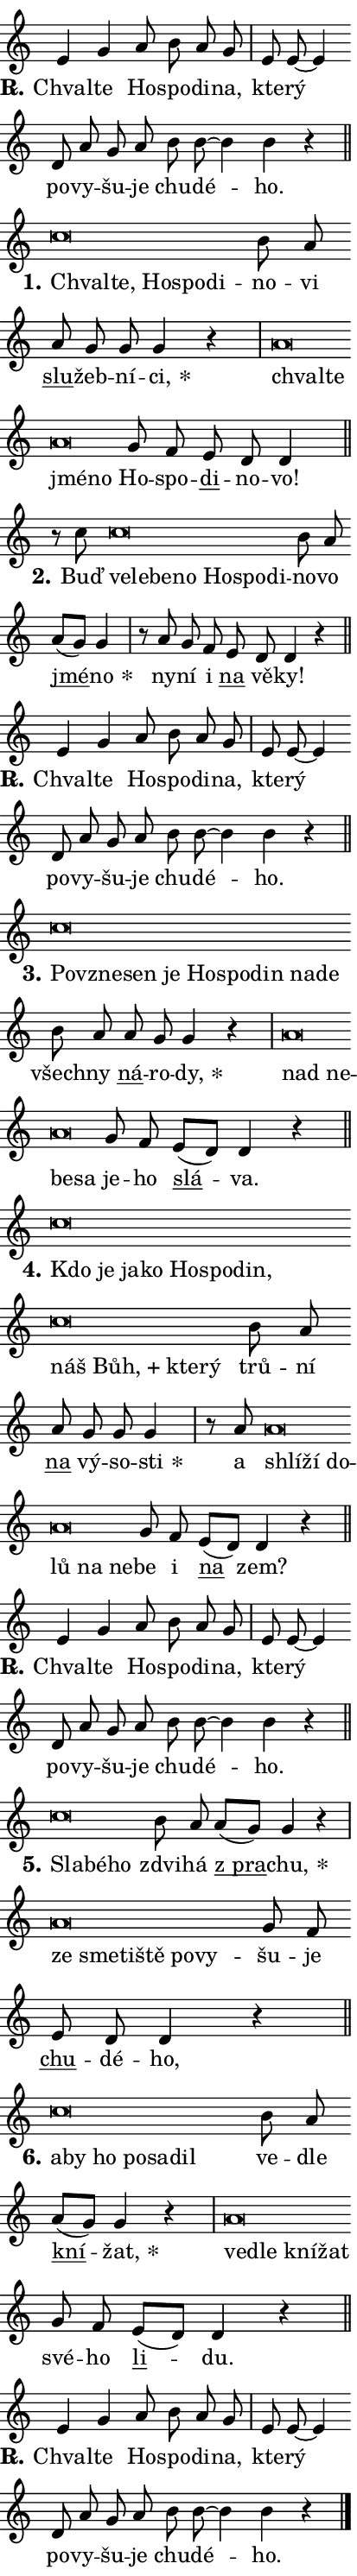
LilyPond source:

\version "2.24.0"
\header { tagline = "" }
\paper {
  indent = 0\cm
  top-margin = 0\cm
  right-margin = 0.13\cm % to fit lyric hyphens
  bottom-margin = 0\cm
  left-margin = 0\cm
  paper-width = 7\cm
  page-breaking = #ly:one-page-breaking
  system-system-spacing.basic-distance = #11
  score-system-spacing.basic-distance = #11
  ragged-last = ##f
}


%% Author: Thomas Morley
%% https://lists.gnu.org/archive/html/lilypond-user/2020-05/msg00002.html
#(define (line-position grob)
"Returns position of @var[grob} in current system:
   @code{'start}, if at first time-step
   @code{'end}, if at last time-step
   @code{'middle} otherwise
"
  (let* ((col (ly:item-get-column grob))
         (ln (ly:grob-object col 'left-neighbor))
         (rn (ly:grob-object col 'right-neighbor))
         (col-to-check-left (if (ly:grob? ln) ln col))
         (col-to-check-right (if (ly:grob? rn) rn col))
         (break-dir-left
           (and
             (ly:grob-property col-to-check-left 'non-musical #f)
             (ly:item-break-dir col-to-check-left)))
         (break-dir-right
           (and
             (ly:grob-property col-to-check-right 'non-musical #f)
             (ly:item-break-dir col-to-check-right))))
        (cond ((eqv? 1 break-dir-left) 'start)
              ((eqv? -1 break-dir-right) 'end)
              (else 'middle))))

#(define (tranparent-at-line-position vctor)
  (lambda (grob)
  "Relying on @code{line-position} select the relevant enry from @var{vctor}.
Used to determine transparency,"
    (case (line-position grob)
      ((end) (not (vector-ref vctor 0)))
      ((middle) (not (vector-ref vctor 1)))
      ((start) (not (vector-ref vctor 2))))))

noteHeadBreakVisibility =
#(define-music-function (break-visibility)(vector?)
"Makes @code{NoteHead}s transparent relying on @var{break-visibility}"
#{
  \override NoteHead.transparent =
    #(tranparent-at-line-position break-visibility)
#})

#(define delete-ledgers-for-transparent-note-heads
  (lambda (grob)
    "Reads whether a @code{NoteHead} is transparent.
If so this @code{NoteHead} is removed from @code{'note-heads} from
@var{grob}, which is supposed to be @code{LedgerLineSpanner}.
As a result ledgers are not printed for this @code{NoteHead}"
    (let* ((nhds-array (ly:grob-object grob 'note-heads))
           (nhds-list
             (if (ly:grob-array? nhds-array)
                 (ly:grob-array->list nhds-array)
                 '()))
           ;; Relies on the transparent-property being done before
           ;; Staff.LedgerLineSpanner.after-line-breaking is executed.
           ;; This is fragile ...
           (to-keep
             (remove
               (lambda (nhd)
                 (ly:grob-property nhd 'transparent #f))
               nhds-list)))
      ;; TODO find a better method to iterate over grob-arrays, similiar
      ;; to filter/remove etc for lists
      ;; For now rebuilt from scratch
      (set! (ly:grob-object grob 'note-heads)  '())
      (for-each
        (lambda (nhd)
          (ly:pointer-group-interface::add-grob grob 'note-heads nhd))
        to-keep))))

squashNotes = {
  \override NoteHead.X-extent = #'(-0.2 . 0.2)
  \override NoteHead.Y-extent = #'(-0.75 . 0)
  \override NoteHead.stencil =
    #(lambda (grob)
       (let ((pos (ly:grob-property grob 'staff-position)))
         (begin
           (if (< pos -7) (display "ERROR: Lower brevis then expected\n") (display ""))
           (if (<= pos -6) ly:text-interface::print ly:note-head::print))))
}
unSquashNotes = {
  \revert NoteHead.X-extent
  \revert NoteHead.Y-extent
  \revert NoteHead.stencil
}

hideNotes = \noteHeadBreakVisibility #begin-of-line-visible
unHideNotes = \noteHeadBreakVisibility #all-visible

% work-around for resetting accidentals
% https://lilypond.org/doc/v2.23/Documentation/notation/displaying-rhythms#unmetered-music
cadenzaMeasure = {
  \cadenzaOff
  \partial 1024 s1024
  \cadenzaOn
}

#(define-markup-command (accent layout props text) (markup?)
  "Underline accented syllable"
  (interpret-markup layout props
    #{\markup \override #'(offset . 4.3) \underline { #text }#}))

responsum = \markup \concat {
  "R" \hspace #-1.05 \path #0.1 #'((moveto 0 0.07) (lineto 0.9 0.8)) \hspace #0.05 "."
}

spaceSize = #0.6828661417322834 % exact space size for TeX Gyre Schola

\layout {
  \context {
    \Staff
    \remove "Time_signature_engraver"
    \override LedgerLineSpanner.after-line-breaking = #delete-ledgers-for-transparent-note-heads
  }
  \context {
    \Lyrics {
      \override LyricSpace.minimum-distance = \spaceSize
      \override LyricText.font-name = #"TeX Gyre Schola"
      \override LyricText.font-size = 1
      \override StanzaNumber.font-name = #"TeX Gyre Schola Bold"
      \override StanzaNumber.font-size = 1
    }
  }
  \context {
    \Score 
    \override NoteHead.text =
      #(lambda (grob) 
        (let ((pos (ly:grob-property grob 'staff-position)))
          #{\markup {
            \combine
              \halign #-0.55 \raise #(if (= pos -6) 0 0.5) \override #'(thickness . 2) \draw-line #'(3.2 . 0)
              \musicglyph "noteheads.sM1"
          }#}))
  }
}

% magnetic-lyrics.ily
%
%   written by
%     Jean Abou Samra <jean@abou-samra.fr>
%     Werner Lemberg <wl@gnu.org>
%
%   adapted by
%     Jiri Hon <jiri.hon@gmail.com>
%
% Version 2022-Apr-15

% https://www.mail-archive.com/lilypond-user@gnu.org/msg149350.html

#(define (Left_hyphen_pointer_engraver context)
   "Collect syllable-hyphen-syllable occurrences in lyrics and store
them in properties.  This engraver only looks to the left.  For
example, if the lyrics input is @code{foo -- bar}, it does the
following.

@itemize @bullet
@item
Set the @code{text} property of the @code{LyricHyphen} grob between
@q{foo} and @q{bar} to @code{foo}.

@item
Set the @code{left-hyphen} property of the @code{LyricText} grob with
text @q{foo} to the @code{LyricHyphen} grob between @q{foo} and
@q{bar}.
@end itemize

Use this auxiliary engraver in combination with the
@code{lyric-@/text::@/apply-@/magnetic-@/offset!} hook."
   (let ((hyphen #f)
         (text #f))
     (make-engraver
      (acknowledgers
       ((lyric-syllable-interface engraver grob source-engraver)
        (set! text grob)))
      (end-acknowledgers
       ((lyric-hyphen-interface engraver grob source-engraver)
        ;(when (not (grob::has-interface grob 'lyric-space-interface))
          (set! hyphen grob)));)
      ((stop-translation-timestep engraver)
       (when (and text hyphen)
         (ly:grob-set-object! text 'left-hyphen hyphen))
       (set! text #f)
       (set! hyphen #f)))))

#(define (lyric-text::apply-magnetic-offset! grob)
   "If the space between two syllables is less than the value in
property @code{LyricText@/.details@/.squash-threshold}, move the right
syllable to the left so that it gets concatenated with the left
syllable.

Use this function as a hook for
@code{LyricText@/.after-@/line-@/breaking} if the
@code{Left_@/hyphen_@/pointer_@/engraver} is active."
   (let ((hyphen (ly:grob-object grob 'left-hyphen #f)))
     (when hyphen
       (let ((left-text (ly:spanner-bound hyphen LEFT)))
         (when (grob::has-interface left-text 'lyric-syllable-interface)
           (let* ((common (ly:grob-common-refpoint grob left-text X))
                  (this-x-ext (ly:grob-extent grob common X))
                  (left-x-ext
                   (begin
                     ;; Trigger magnetism for left-text.
                     (ly:grob-property left-text 'after-line-breaking)
                     (ly:grob-extent left-text common X)))
                  ;; `delta` is the gap width between two syllables.
                  (delta (- (interval-start this-x-ext)
                            (interval-end left-x-ext)))
                  (details (ly:grob-property grob 'details))
                  (threshold (assoc-get 'squash-threshold details 0.2)))
             (when (< delta threshold)
               (let* (;; We have to manipulate the input text so that
                      ;; ligatures crossing syllable boundaries are not
                      ;; disabled.  For languages based on the Latin
                      ;; script this is essentially a beautification.
                      ;; However, for non-Western scripts it can be a
                      ;; necessity.
                      (lt (ly:grob-property left-text 'text))
                      (rt (ly:grob-property grob 'text))
                      (is-space (grob::has-interface hyphen 'lyric-space-interface))
                      (space (if is-space " " ""))
                      (extra-delta (if is-space spaceSize 0))
                      ;; Append new syllable.
                      (ltrt-space (if (and (string? lt) (string? rt))
                                (string-append lt space rt)
                                (make-concat-markup (list lt space rt))))
                      ;; Right-align `ltrt` to the right side.
                      (ltrt-space-markup (grob-interpret-markup
                               grob
                               (make-translate-markup
                                (cons (interval-length this-x-ext) 0)
                                (make-right-align-markup ltrt-space)))))
                 (begin
                   ;; Don't print `left-text`.
                   (ly:grob-set-property! left-text 'stencil #f)
                   ;; Set text and stencil (which holds all collected
                   ;; syllables so far) and shift it to the left.
                   (ly:grob-set-property! grob 'text ltrt-space)
                   (ly:grob-set-property! grob 'stencil ltrt-space-markup)
                   (ly:grob-translate-axis! grob (- (- delta extra-delta)) X))))))))))


#(define (lyric-hyphen::displace-bounds-first grob)
   ;; Make very sure this callback isn't triggered too early.
   (let ((left (ly:spanner-bound grob LEFT))
         (right (ly:spanner-bound grob RIGHT)))
     (ly:grob-property left 'after-line-breaking)
     (ly:grob-property right 'after-line-breaking)
     (ly:lyric-hyphen::print grob)))

squashThreshold = #0.4

\layout {
  \context {
    \Lyrics
    \consists #Left_hyphen_pointer_engraver
    \override LyricText.after-line-breaking =
      #lyric-text::apply-magnetic-offset!
    \override LyricHyphen.stencil = #lyric-hyphen::displace-bounds-first
    \override LyricText.details.squash-threshold = \squashThreshold
    \override LyricHyphen.minimum-distance = 0
    \override LyricHyphen.minimum-length = \squashThreshold
  }
}

squashText = \override LyricText.details.squash-threshold = 9999
unSquashText = \override LyricText.details.squash-threshold = \squashThreshold

leftText = \override LyricText.self-alignment-X = #LEFT
unLeftText = \revert LyricText.self-alignment-X

starOffset = #(lambda (grob) 
                (let ((x_offset (ly:self-alignment-interface::aligned-on-x-parent grob)))
                  (if (= x_offset 0) 0 (+ x_offset 1.2))))

star = #(define-music-function (syllable)(string?)
"Append star separator at the end of a syllable"
#{
  \once \override LyricText.X-offset = #starOffset
  \lyricmode { \markup {
    #syllable
    \override #'((font-name . "TeX Gyre Schola Bold")) \hspace #0.2 \lower #0.65 \larger "*"
  } }
#})

starAccent = #(define-music-function (syllable)(string?)
"Append star separator at the end of a syllable and make accent"
#{
  \once \override LyricText.X-offset = #starOffset
  \lyricmode { \markup {
    \accent #syllable
    \override #'((font-name . "TeX Gyre Schola Bold")) \hspace #0.2 \lower #0.65 \larger "*"
  } }
#})

breath = #(define-music-function (syllable)(string?)
"Append breathing indicator at the end of a syllable"
#{
  \lyricmode { \markup { #syllable "+" } }
#})

optionalBreath = #(define-music-function (syllable)(string?)
"Append optional breathing indicator at the end of a syllable"
#{
  \lyricmode { \markup { #syllable "(+)" } }
#})


\score {
    <<
        \new Voice = "melody" { \cadenzaOn \key c \major \relative { e'4 g a8 b a g \cadenzaMeasure \bar "|" e e~ e4 \bar "" d8 a' g a \bar "" b b~ b4 b r \cadenzaMeasure \bar "||" \break } }
        \new Lyrics \lyricsto "melody" { \lyricmode { \set stanza = \responsum
Chval -- te Ho -- spo -- di -- na, kte -- rý po -- vy -- šu -- je chu -- dé -- ho. } }
    >>
    \layout {}
}

\score {
    <<
        \new Voice = "melody" { \cadenzaOn \key c \major \relative { \squashNotes c''\breve*1/16 \hideNotes \breve*1/16 \bar "" \breve*1/16 \bar "" \breve*1/16 \breve*1/16 \bar "" \unHideNotes \unSquashNotes b8 a \bar "" a g g g4 r \cadenzaMeasure \bar "|" \squashNotes a\breve*1/16 \hideNotes \breve*1/16 \bar "" \breve*1/16 \breve*1/16 \bar "" \unHideNotes \unSquashNotes g8 f \bar "" e d d4 \cadenzaMeasure \bar "||" \break } }
        \new Lyrics \lyricsto "melody" { \lyricmode { \set stanza = "1."
\leftText Chval -- \squashText te, Ho -- spo -- di -- \unLeftText \unSquashText no -- vi \markup \accent slu -- žeb -- ní -- \star ci, \leftText chval -- \squashText te jmé -- no \unLeftText \unSquashText Ho -- spo -- \markup \accent di -- no -- vo! } }
    >>
    \layout {}
}

\score {
    <<
        \new Voice = "melody" { \cadenzaOn \key c \major \relative { r8 c''8 \squashNotes c\breve*1/16 \hideNotes \breve*1/16 \bar "" \breve*1/16 \bar "" \breve*1/16 \bar "" \breve*1/16 \bar "" \breve*1/16 \breve*1/16 \bar "" \unHideNotes \unSquashNotes b8 a \bar "" a[( g)] g4 \cadenzaMeasure \bar "|" r8 a g8 f \bar "" e d d4 r \cadenzaMeasure \bar "||" \break } }
        \new Lyrics \lyricsto "melody" { \lyricmode { \set stanza = "2."
Buď \leftText ve -- \squashText le -- be -- no Ho -- spo -- di -- \unLeftText \unSquashText no -- vo \markup \accent jmé -- \star no ny -- ní i \markup \accent na vě -- ky! } }
    >>
    \layout {}
}

\score {
    <<
        \new Voice = "melody" { \cadenzaOn \key c \major \relative { e'4 g a8 b a g \cadenzaMeasure \bar "|" e e~ e4 \bar "" d8 a' g a \bar "" b b~ b4 b r \cadenzaMeasure \bar "||" \break } }
        \new Lyrics \lyricsto "melody" { \lyricmode { \set stanza = \responsum
Chval -- te Ho -- spo -- di -- na, kte -- rý po -- vy -- šu -- je chu -- dé -- ho. } }
    >>
    \layout {}
}

\score {
    <<
        \new Voice = "melody" { \cadenzaOn \key c \major \relative { \squashNotes c''\breve*1/16 \hideNotes \breve*1/16 \bar "" \breve*1/16 \bar "" \breve*1/16 \bar "" \breve*1/16 \bar "" \breve*1/16 \bar "" \breve*1/16 \bar "" \breve*1/16 \breve*1/16 \bar "" \unHideNotes \unSquashNotes b8 a \bar "" a g g4 r \cadenzaMeasure \bar "|" \squashNotes a\breve*1/16 \hideNotes \breve*1/16 \bar "" \breve*1/16 \breve*1/16 \bar "" \unHideNotes \unSquashNotes g8 f \bar "" e[( d)] d4 r \cadenzaMeasure \bar "||" \break } }
        \new Lyrics \lyricsto "melody" { \lyricmode { \set stanza = "3."
\leftText Po -- \squashText vzne -- sen je Ho -- spo -- din na -- de \unLeftText \unSquashText všech -- ny \markup \accent ná -- ro -- \star dy, \leftText nad \squashText ne -- be -- sa \unLeftText \unSquashText je -- ho \markup \accent slá -- va. } }
    >>
    \layout {}
}

\score {
    <<
        \new Voice = "melody" { \cadenzaOn \key c \major \relative { \squashNotes c''\breve*1/16 \hideNotes \breve*1/16 \bar "" \breve*1/16 \bar "" \breve*1/16 \bar "" \breve*1/16 \bar "" \breve*1/16 \bar "" \breve*1/16 \bar "" \breve*1/16 \bar "" \breve*1/16 \bar "" \breve*1/16 \breve*1/16 \bar "" \unHideNotes \unSquashNotes b8 a \bar "" a g g g4 \cadenzaMeasure \bar "|" r8 a8 \squashNotes a\breve*1/16 \hideNotes \breve*1/16 \bar "" \breve*1/16 \bar "" \breve*1/16 \bar "" \breve*1/16 \breve*1/16 \bar "" \unHideNotes \unSquashNotes g8 f \bar "" e[( d)] d4 r \cadenzaMeasure \bar "||" \break } }
        \new Lyrics \lyricsto "melody" { \lyricmode { \set stanza = "4."
\leftText Kdo \squashText je ja -- ko Ho -- spo -- din, náš \breath "Bůh," kte -- rý \unLeftText \unSquashText trů -- ní \markup \accent na vý -- so -- \star sti a \leftText shlí -- \squashText ží do -- lů na ne -- \unLeftText \unSquashText be i \markup \accent na zem? } }
    >>
    \layout {}
}

\score {
    <<
        \new Voice = "melody" { \cadenzaOn \key c \major \relative { e'4 g a8 b a g \cadenzaMeasure \bar "|" e e~ e4 \bar "" d8 a' g a \bar "" b b~ b4 b r \cadenzaMeasure \bar "||" \break } }
        \new Lyrics \lyricsto "melody" { \lyricmode { \set stanza = \responsum
Chval -- te Ho -- spo -- di -- na, kte -- rý po -- vy -- šu -- je chu -- dé -- ho. } }
    >>
    \layout {}
}

\score {
    <<
        \new Voice = "melody" { \cadenzaOn \key c \major \relative { \squashNotes c''\breve*1/16 \hideNotes \breve*1/16 \breve*1/16 \bar "" \unHideNotes \unSquashNotes b8 a \bar "" a[( g)] g4 r \cadenzaMeasure \bar "|" \squashNotes a\breve*1/16 \hideNotes \breve*1/16 \bar "" \breve*1/16 \bar "" \breve*1/16 \bar "" \breve*1/16 \breve*1/16 \bar "" \unHideNotes \unSquashNotes g8 f \bar "" e d d4 r \cadenzaMeasure \bar "||" \break } }
        \new Lyrics \lyricsto "melody" { \lyricmode { \set stanza = "5."
\leftText Sla -- \squashText bé -- ho \unLeftText \unSquashText zdvi -- há \markup \accent "z pra" -- \star chu, \leftText ze \squashText sme -- ti -- ště po -- vy -- \unLeftText \unSquashText šu -- je \markup \accent chu -- dé -- ho, } }
    >>
    \layout {}
}

\score {
    <<
        \new Voice = "melody" { \cadenzaOn \key c \major \relative { \squashNotes c''\breve*1/16 \hideNotes \breve*1/16 \bar "" \breve*1/16 \bar "" \breve*1/16 \bar "" \breve*1/16 \breve*1/16 \bar "" \unHideNotes \unSquashNotes b8 a \bar "" a[( g)] g4 r \cadenzaMeasure \bar "|" \squashNotes a\breve*1/16 \hideNotes \breve*1/16 \bar "" \breve*1/16 \breve*1/16 \bar "" \unHideNotes \unSquashNotes g8 f \bar "" e[( d)] d4 r \cadenzaMeasure \bar "||" \break } }
        \new Lyrics \lyricsto "melody" { \lyricmode { \set stanza = "6."
\leftText a -- \squashText by ho po -- sa -- dil \unLeftText \unSquashText ve -- dle \markup \accent kní -- \star žat, \leftText ve -- \squashText dle kní -- žat \unLeftText \unSquashText své -- ho \markup \accent li -- du. } }
    >>
    \layout {}
}

\score {
    <<
        \new Voice = "melody" { \cadenzaOn \key c \major \relative { e'4 g a8 b a g \cadenzaMeasure \bar "|" e e~ e4 \bar "" d8 a' g a \bar "" b b~ b4 b r \cadenzaMeasure \bar "||" \break } \bar "|." }
        \new Lyrics \lyricsto "melody" { \lyricmode { \set stanza = \responsum
Chval -- te Ho -- spo -- di -- na, kte -- rý po -- vy -- šu -- je chu -- dé -- ho. } }
    >>
    \layout {}
}
